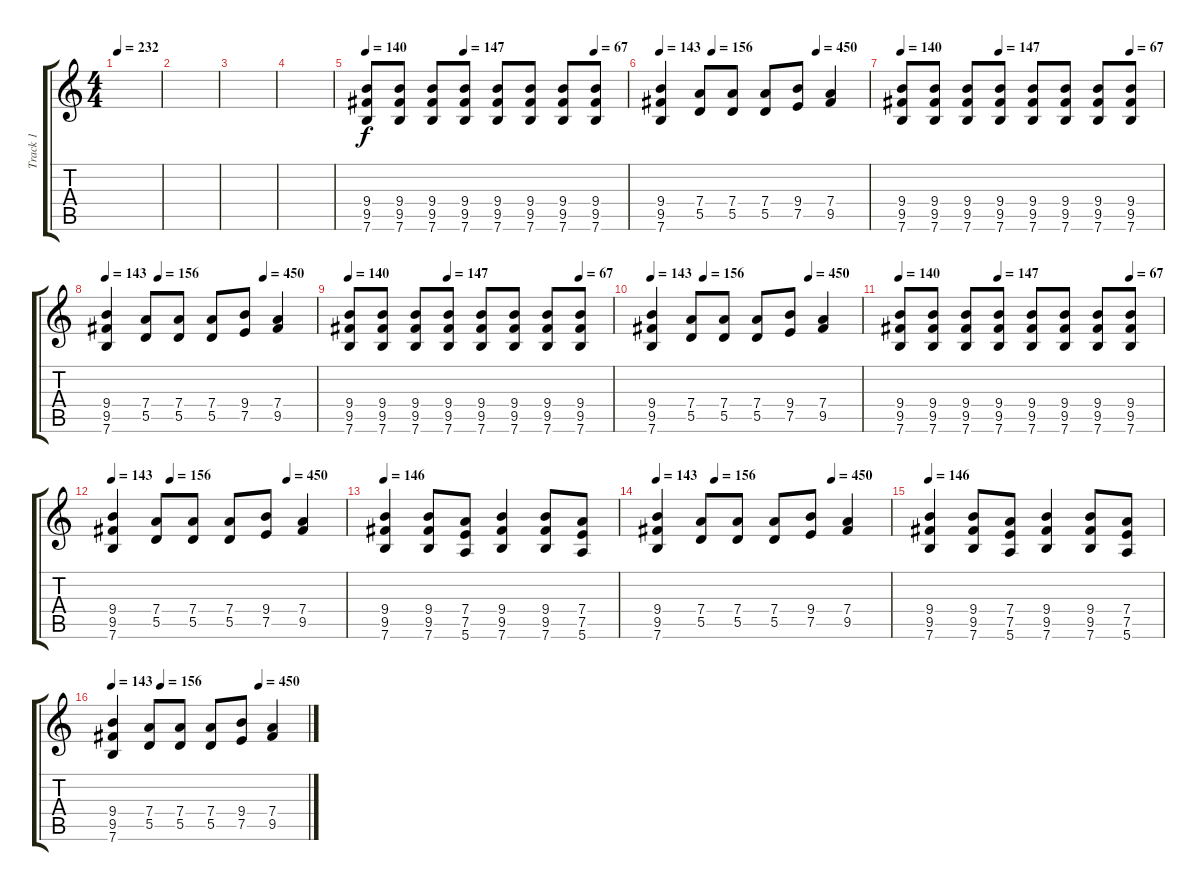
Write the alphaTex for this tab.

\track ("Track 1" "Track 1") {instrument acousticguitarnylon}
\staff {score tabs}
\tuning (E4 B3 G3 D3 A2 E2) {hide}
\ts (4 4)
\tempo 232
\clef g2
\ks c
|
|
|
|
\tempo 140
\tempo (147 0.375)
\tempo (67 0.875)
(9.4 9.5 7.6).8{instrument electricguitarmuted} (9.4 9.5 7.6).8 (9.4 9.5 7.6).8 (9.4 9.5 7.6).8 (9.4 9.5 7.6).8 (9.4 9.5 7.6).8 (9.4 9.5 7.6).8 (9.4 9.5 7.6).8 |
\tempo 143
\tempo (156 0.25)
\tempo (450 0.75)
(9.4 9.5 7.6).4 (7.4 5.5).8 (7.4 5.5).8 (7.4 5.5).8 (9.4 7.5).8 (7.4 9.5).4 |
\tempo 140
\tempo (147 0.375)
\tempo (67 0.875)
(9.4 9.5 7.6).8 (9.4 9.5 7.6).8 (9.4 9.5 7.6).8 (9.4 9.5 7.6).8 (9.4 9.5 7.6).8 (9.4 9.5 7.6).8 (9.4 9.5 7.6).8 (9.4 9.5 7.6).8 |
\tempo 143
\tempo (156 0.25)
\tempo (450 0.75)
(9.4 9.5 7.6).4 (7.4 5.5).8 (7.4 5.5).8 (7.4 5.5).8 (9.4 7.5).8 (7.4 9.5).4 |
\tempo 140
\tempo (147 0.375)
\tempo (67 0.875)
(9.4 9.5 7.6).8 (9.4 9.5 7.6).8 (9.4 9.5 7.6).8 (9.4 9.5 7.6).8 (9.4 9.5 7.6).8 (9.4 9.5 7.6).8 (9.4 9.5 7.6).8 (9.4 9.5 7.6).8 |
\tempo 143
\tempo (156 0.25)
\tempo (450 0.75)
(9.4 9.5 7.6).4 (7.4 5.5).8 (7.4 5.5).8 (7.4 5.5).8 (9.4 7.5).8 (7.4 9.5).4 |
\tempo 140
\tempo (147 0.375)
\tempo (67 0.875)
(9.4 9.5 7.6).8 (9.4 9.5 7.6).8 (9.4 9.5 7.6).8 (9.4 9.5 7.6).8 (9.4 9.5 7.6).8 (9.4 9.5 7.6).8 (9.4 9.5 7.6).8 (9.4 9.5 7.6).8 |
\tempo 143
\tempo (156 0.25)
\tempo (450 0.75)
(9.4 9.5 7.6).4 (7.4 5.5).8 (7.4 5.5).8 (7.4 5.5).8 (9.4 7.5).8 (7.4 9.5).4 |
\tempo 146
(9.4 9.5 7.6).4{instrument distortionguitar} (9.4 9.5 7.6).8 (7.4 7.5 5.6).8 (9.4 9.5 7.6).4 (9.4 9.5 7.6).8 (7.4 7.5 5.6).8 |
\tempo 143
\tempo (156 0.25)
\tempo (450 0.75)
(9.4 9.5 7.6).4 (7.4 5.5).8 (7.4 5.5).8 (7.4 5.5).8 (9.4 7.5).8 (7.4 9.5).4 |
\tempo 146
(9.4 9.5 7.6).4{instrument distortionguitar} (9.4 9.5 7.6).8 (7.4 7.5 5.6).8 (9.4 9.5 7.6).4 (9.4 9.5 7.6).8 (7.4 7.5 5.6).8 |
\tempo 143
\tempo (156 0.25)
\tempo (450 0.75)
(9.4 9.5 7.6).4 (7.4 5.5).8 (7.4 5.5).8 (7.4 5.5).8 (9.4 7.5).8 (7.4 9.5).4
